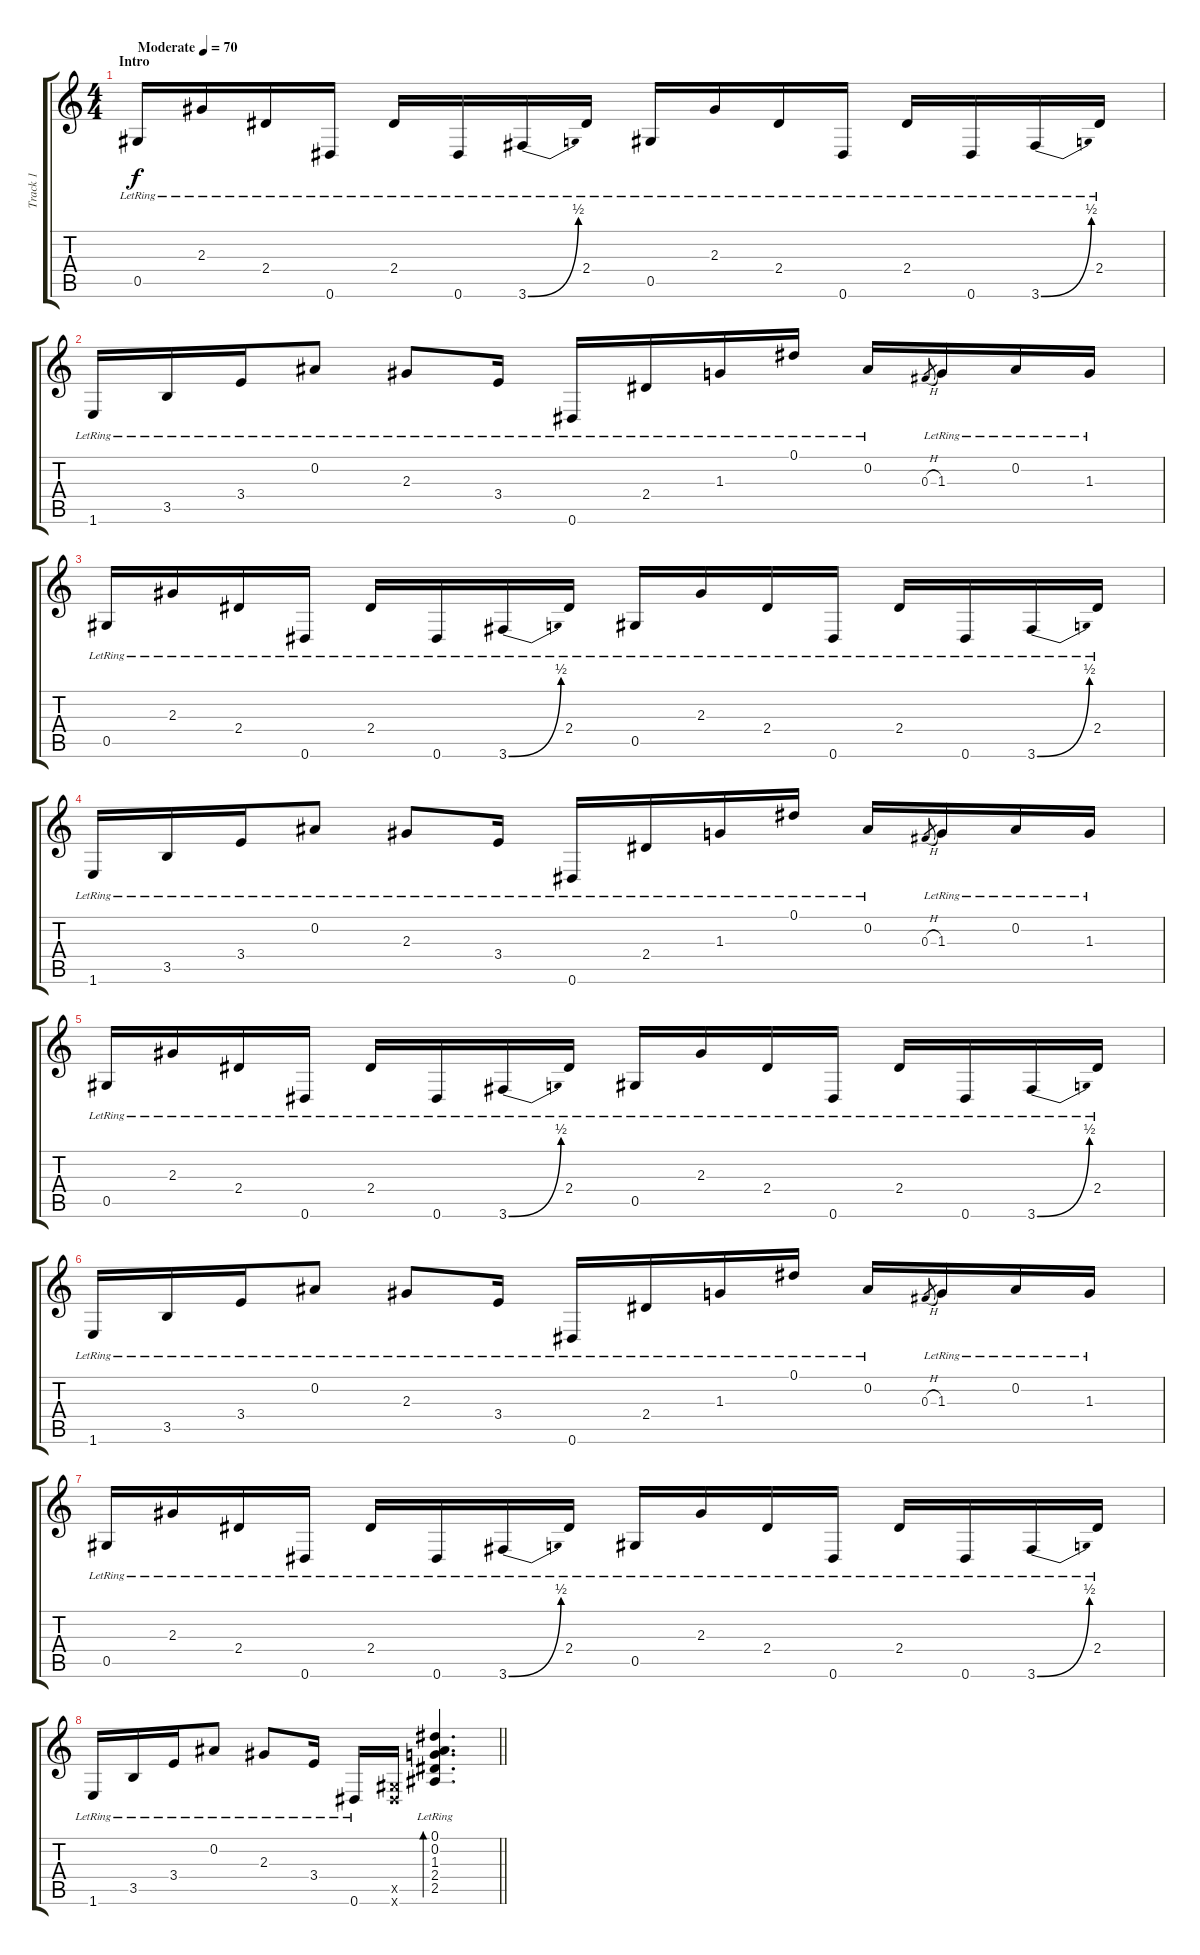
\track ("Track 1" "Track 1") {instrument acousticguitarsteel}
\staff {score tabs}
\tuning (Eb4 Bb3 Gb3 Db3 Ab2 Eb2) {hide}
\ts (4 4)
\section ("" "Intro")
\tempo (70 "Moderate")
\clef g2
\ks c
0.5{lr}.16{dy f instrument acousticguitarsteel} 2.3{lr}.16 2.4{lr}.16 0.6{lr}.16 2.4{lr}.16 0.6{lr}.16 3.6{be (bend 0 0 60 2) lr}.16 2.4{lr}.16 0.5{lr}.16 2.3{lr}.16 2.4{lr}.16 0.6{lr}.16 2.4{lr}.16 0.6{lr}.16 3.6{be (bend 0 0 60 2) lr}.16 2.4{lr}.16 |
1.6{lr}.16 3.5{lr}.16 3.4{lr}.16 0.2{lr}.8 2.3{lr}.8 3.4{lr}.16 0.6{lr}.16 2.4{lr}.16 1.3{lr}.16 0.1{lr}.16 0.2{lr}.16 0.3{h}.8{gr} 1.3{lr}.16 0.2{lr}.16 1.3{lr}.16 |
0.5{lr}.16 2.3{lr}.16 2.4{lr}.16 0.6{lr}.16 2.4{lr}.16 0.6{lr}.16 3.6{be (bend 0 0 60 2) lr}.16 2.4{lr}.16 0.5{lr}.16 2.3{lr}.16 2.4{lr}.16 0.6{lr}.16 2.4{lr}.16 0.6{lr}.16 3.6{be (bend 0 0 60 2) lr}.16 2.4{lr}.16 |
1.6{lr}.16 3.5{lr}.16 3.4{lr}.16 0.2{lr}.8 2.3{lr}.8 3.4{lr}.16 0.6{lr}.16 2.4{lr}.16 1.3{lr}.16 0.1{lr}.16 0.2{lr}.16 0.3{h}.8{gr} 1.3{lr}.16 0.2{lr}.16 1.3{lr}.16 |
0.5{lr}.16 2.3{lr}.16 2.4{lr}.16 0.6{lr}.16 2.4{lr}.16 0.6{lr}.16 3.6{be (bend 0 0 60 2) lr}.16 2.4{lr}.16 0.5{lr}.16 2.3{lr}.16 2.4{lr}.16 0.6{lr}.16 2.4{lr}.16 0.6{lr}.16 3.6{be (bend 0 0 60 2) lr}.16 2.4{lr}.16 |
1.6{lr}.16 3.5{lr}.16 3.4{lr}.16 0.2{lr}.8 2.3{lr}.8 3.4{lr}.16 0.6{lr}.16 2.4{lr}.16 1.3{lr}.16 0.1{lr}.16 0.2{lr}.16 0.3{h}.8{gr} 1.3{lr}.16 0.2{lr}.16 1.3{lr}.16 |
0.5{lr}.16 2.3{lr}.16 2.4{lr}.16 0.6{lr}.16 2.4{lr}.16 0.6{lr}.16 3.6{be (bend 0 0 60 2) lr}.16 2.4{lr}.16 0.5{lr}.16 2.3{lr}.16 2.4{lr}.16 0.6{lr}.16 2.4{lr}.16 0.6{lr}.16 3.6{be (bend 0 0 60 2) lr}.16 2.4{lr}.16 |
\barLineRight lightlight
1.6{lr}.16 3.5{lr}.16 3.4{lr}.16 0.2{lr}.8 2.3{lr}.8 3.4{lr}.16 0.6{lr}.16 (0.5{x} 0.6{x}).16 (0.1{lr} 0.2{lr} 1.3{lr} 2.4{lr} 2.5{lr}).4{d bd 60}
